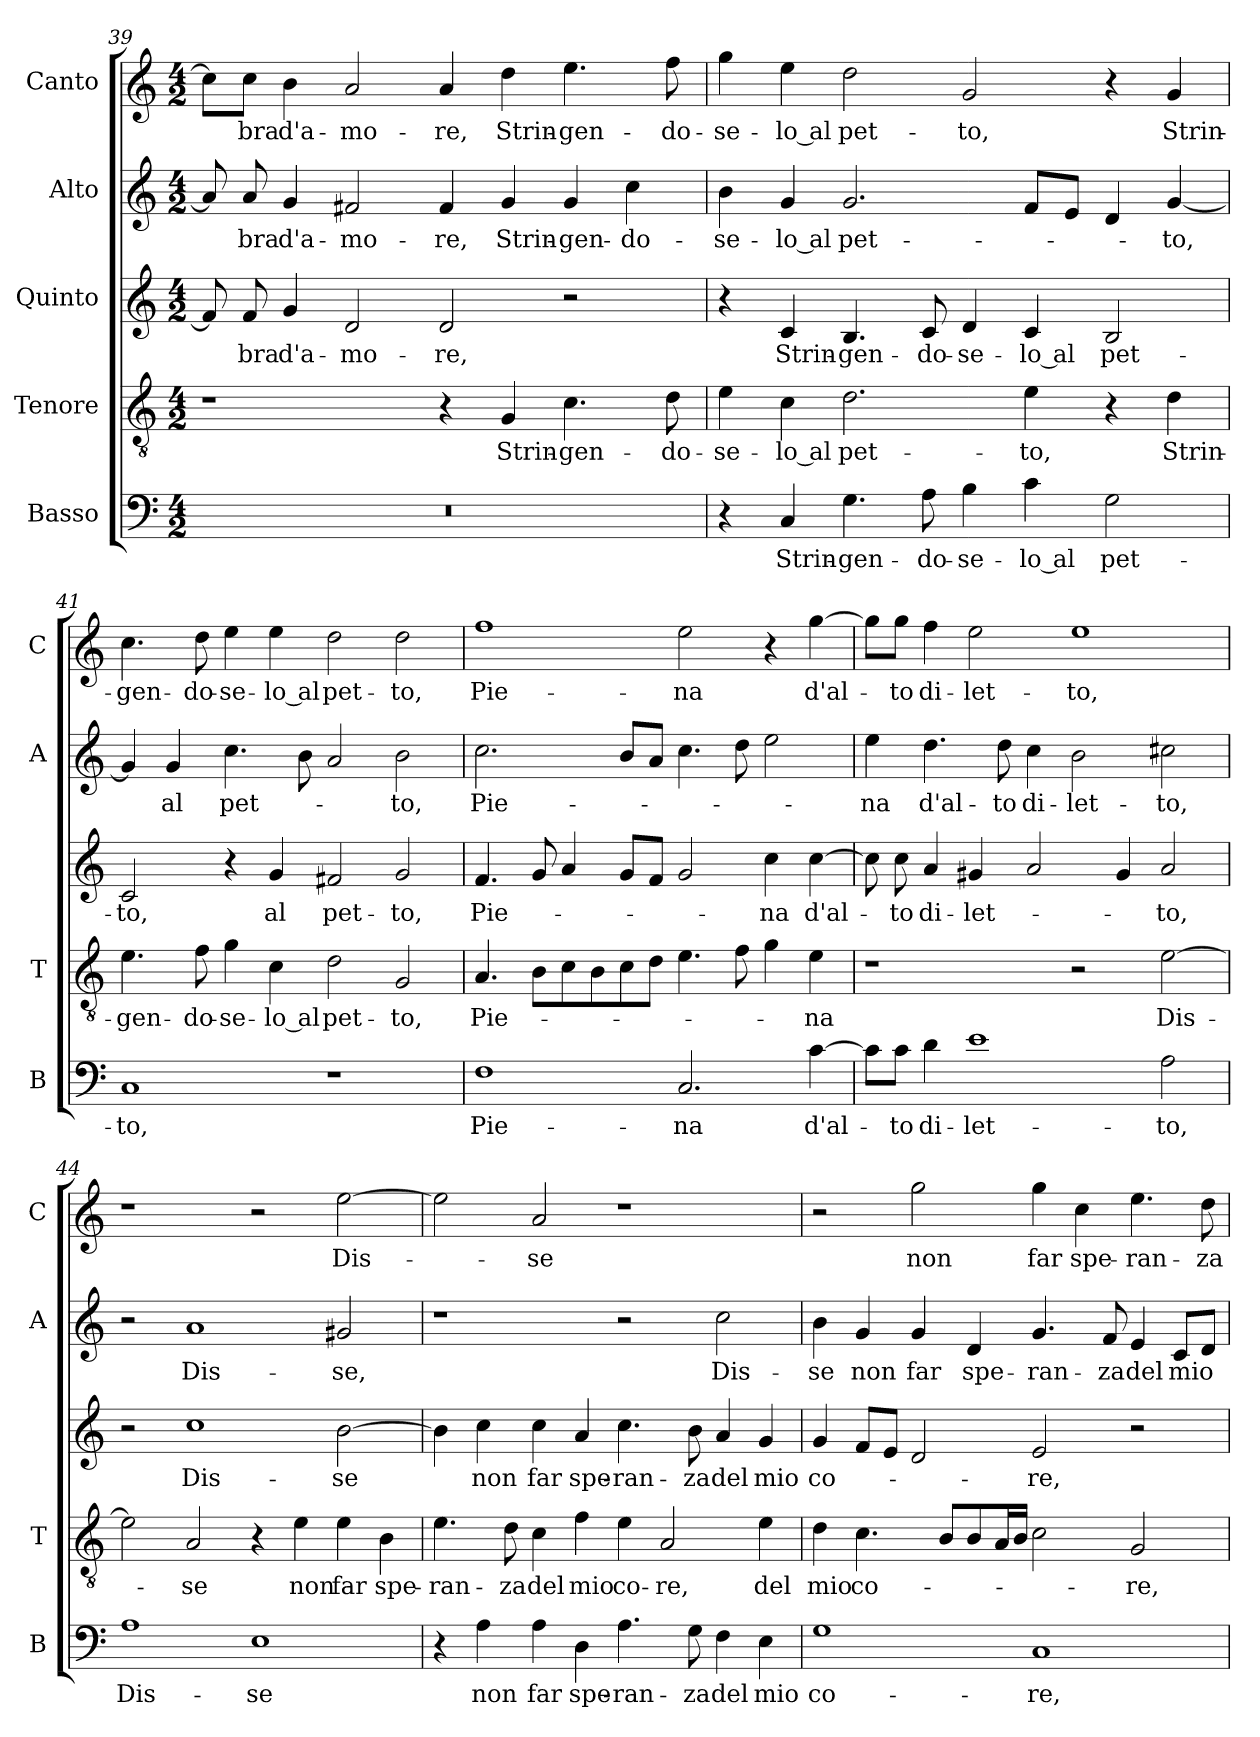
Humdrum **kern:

**kern	**text	**kern	**text	**kern	**text	**kern	**text	**kern	**text
*part5	*part5	*part4	*part4	*part3	*part3	*part2	*part2	*part1	*part1
*staff5	*staff5	*staff4	*staff4	*staff3	*staff3	*staff2	*staff2	*staff1	*staff1
*I"Basso	*	*I"Tenore	*	*I"Quinto	*	*I"Alto	*	*I"Canto	*
*I'B	*	*I'T	*	*	*	*I'A	*	*I'C	*
!!LO:PB:g=z
*clefF4	*	*clefGv2	*	*clefG2	*	*clefG2	*	*clefG2	*
*k[]	*	*k[]	*	*k[]	*	*k[]	*	*k[]	*
*C:	*	*C:	*	*C:	*	*C:	*	*C:	*
*M4/2	*	*M4/2	*	*M4/2	*	*M4/2	*	*M4/2	*
=39	=39	=39	=39	=39	=39	=39	=39	=39	=39
0r	.	1r	.	8f/]	.	8a/]	.	8cc\L]	.
!	!	!	!	!	!LO:LY:b	!	!LO:LY:b	!	!LO:LY:b
.	.	.	.	8f/	-bra	8a/	-bra	8cc\J	-bra
!	!	!	!	!	!LO:LY:b	!	!LO:LY:b	!	!LO:LY:b
.	.	.	.	4g/	d'a-	4g/	d'a-	4b\	d'a-
!	!	!	!	!	!LO:LY:b	!	!LO:LY:b	!	!LO:LY:b
.	.	.	.	2d/	-mo-	2f#X/	-mo-	2a/	-mo-
!	!	!	!	!	!LO:LY:b	!	!LO:LY:b	!	!LO:LY:b
.	.	4r	.	2d/	-re,	4f#/	-re,	4a/	-re,
!	!	!	!LO:LY:b	!	!	!	!LO:LY:b	!	!LO:LY:b
.	.	4G/	Strin-	.	.	4g/	Strin-	4dd\	Strin-
!	!	!	!LO:LY:b	!	!	!	!LO:LY:b	!	!LO:LY:b
.	.	4.c\	-gen-	2r	.	4g/	-gen-	4.ee\	-gen-
!	!	!	!	!	!	!	!LO:LY:b	!	!
.	.	.	.	.	.	4cc\	-do-	.	.
!	!	!	!LO:LY:b	!	!	!	!	!	!LO:LY:b
.	.	8d\	-do-	.	.	.	.	8ff\	-do-
=40	=40	=40	=40	=40	=40	=40	=40	=40	=40
!	!	!	!LO:LY:b	!	!	!	!LO:LY:b	!	!LO:LY:b
4r	.	4e\	-se-	4r	.	4b\	-se-	4gg\	-se-
!	!LO:LY:b	!	!LO:LY:b	!	!LO:LY:b	!	!LO:LY:b	!	!LO:LY:b
4C/	Strin-	4c\	-lo al	4c/	Strin-	4g/	-lo al	4ee\	-lo al
!	!LO:LY:b	!	!LO:LY:b	!	!LO:LY:b	!	!LO:LY:b	!	!LO:LY:b
4.G\	-gen-	2.d\	pet-	4.B/	-gen-	2.g/	pet-	2dd\	pet-
!	!LO:LY:b	!	!	!	!LO:LY:b	!	!	!	!
8A\	-do-	.	.	8c/	-do-	.	.	.	.
!	!LO:LY:b	!	!	!	!LO:LY:b	!	!	!	!LO:LY:b
4B\	-se-	.	.	4d/	-se-	.	.	2g/	-to,
!	!LO:LY:b	!	!LO:LY:b	!	!LO:LY:b	!	!	!	!
4c\	-lo al	4e\	-to,	4c/	-lo al	8f/L	.	.	.
.	.	.	.	.	.	8e/J	.	.	.
!	!LO:LY:b	!	!	!	!LO:LY:b	!	!	!	!
2G\	pet-	4r	.	2B/	pet-	4d/	.	4r	.
!	!	!	!LO:LY:b	!	!	!	!LO:LY:b	!	!LO:LY:b
.	.	4d\	Strin-	.	.	[4g/	-to,	4g/	Strin-
=41	=41	=41	=41	=41	=41	=41	=41	=41	=41
!	!LO:LY:b	!	!LO:LY:b	!	!LO:LY:b	!	!	!	!LO:LY:b
1C	-to,	4.e\	-gen-	2c/	-to,	4g/]	.	4.cc\	-gen-
!	!	!	!	!	!	!	!LO:LY:b	!	!
.	.	.	.	.	.	4g/	al	.	.
!	!	!	!LO:LY:b	!	!	!	!	!	!LO:LY:b
.	.	8f\	-do-	.	.	.	.	8dd\	-do-
!	!	!	!LO:LY:b	!	!	!	!LO:LY:b	!	!LO:LY:b
.	.	4g\	-se-	4r	.	4.cc\	pet-	4ee\	-se-
!	!	!	!LO:LY:b	!	!LO:LY:b	!	!	!	!LO:LY:b
.	.	4c\	-lo al	4g/	al	.	.	4ee\	-lo al
.	.	.	.	.	.	8b\	.	.	.
!	!	!	!LO:LY:b	!	!LO:LY:b	!	!	!	!LO:LY:b
1r	.	2d\	pet-	2f#X/	pet-	2a/	.	2dd\	pet-
!	!	!	!LO:LY:b	!	!LO:LY:b	!	!LO:LY:b	!	!LO:LY:b
.	.	2G/	-to,	2g/	-to,	2b\	-to,	2dd\	-to,
!!LO:LB:g=z
=42	=42	=42	=42	=42	=42	=42	=42	=42	=42
!	!LO:LY:b	!	!LO:LY:b	!	!LO:LY:b	!	!LO:LY:b	!	!LO:LY:b
1F	Pie-	4.A/	Pie-	4.f/	Pie-	2.cc\	Pie-	1ff	Pie-
.	.	8B\L	.	8g/	.	.	.	.	.
.	.	8c\	.	4a/	.	.	.	.	.
.	.	8B\	.	.	.	.	.	.	.
.	.	8c\	.	8g/L	.	8b/L	.	.	.
.	.	8d\J	.	8f/J	.	8a/J	.	.	.
!	!LO:LY:b	!	!	!	!	!	!	!	!LO:LY:b
2.C/	-na	4.e\	.	2g/	.	4.cc\	.	2ee\	-na
.	.	8f\	.	.	.	8dd\	.	.	.
!	!	!	!	!	!LO:LY:b	!	!	!	!
.	.	4g\	.	4cc\	-na	2ee\	.	4r	.
!	!LO:LY:b	!	!LO:LY:b	!	!LO:LY:b	!	!	!	!LO:LY:b
[4c\	d'al-	4e\	-na	[4cc\	d'al-	.	.	[4gg\	d'al-
=43	=43	=43	=43	=43	=43	=43	=43	=43	=43
!	!	!	!	!	!	!	!LO:LY:b	!	!
8c\L]	.	1r	.	8cc\]	.	4ee\	-na	8gg\L]	.
!	!LO:LY:b	!	!	!	!LO:LY:b	!	!	!	!LO:LY:b
8c\J	-to	.	.	8cc\	-to	.	.	8gg\J	-to
!	!LO:LY:b	!	!	!	!LO:LY:b	!	!LO:LY:b	!	!LO:LY:b
4d\	di-	.	.	4a/	di-	4.dd\	d'al-	4ff\	di-
!	!LO:LY:b	!	!	!	!LO:LY:b	!	!	!	!LO:LY:b
1e	-let-	.	.	4g#X/	-let-	.	.	2ee\	-let-
!	!	!	!	!	!	!	!LO:LY:b	!	!
.	.	.	.	.	.	8dd\	-to	.	.
!	!	!	!	!	!	!	!LO:LY:b	!	!
.	.	.	.	2a/	.	4cc\	di-	.	.
!	!	!	!	!	!	!	!LO:LY:b	!	!LO:LY:b
.	.	2r	.	.	.	2b\	-let-	1ee	-to,
.	.	.	.	4g#/	.	.	.	.	.
!	!LO:LY:b	!	!LO:LY:b	!	!LO:LY:b	!	!LO:LY:b	!	!
2A\	-to,	[2e\	Dis-	2a/	-to,	2cc#X\	-to,	.	.
=44	=44	=44	=44	=44	=44	=44	=44	=44	=44
!	!LO:LY:b	!	!	!	!	!	!	!	!
1A	Dis-	2e\]	.	2r	.	2r	.	1r	.
!	!	!	!LO:LY:b	!	!LO:LY:b	!	!LO:LY:b	!	!
.	.	2A/	-se	1cc	Dis-	1a	Dis-	.	.
!	!LO:LY:b	!	!	!	!	!	!	!	!
1E	-se	4r	.	.	.	.	.	2r	.
!	!	!	!LO:LY:b	!	!	!	!	!	!
.	.	4e\	non	.	.	.	.	.	.
!	!	!	!LO:LY:b	!	!LO:LY:b	!	!LO:LY:b	!	!LO:LY:b
.	.	4e\	far	[2b\	-se	2g#X/	-se,	[2ee\	Dis-
!	!	!	!LO:LY:b	!	!	!	!	!	!
.	.	4B\	spe-	.	.	.	.	.	.
!!LO:LB:g=z
=45	=45	=45	=45	=45	=45	=45	=45	=45	=45
!	!	!	!LO:LY:b	!	!	!	!	!	!
4r	.	4.e\	-ran-	4b\]	.	1r	.	2ee\]	.
!	!LO:LY:b	!	!	!	!LO:LY:b	!	!	!	!
4A\	non	.	.	4cc\	non	.	.	.	.
!	!	!	!LO:LY:b	!	!	!	!	!	!
.	.	8d\	-za	.	.	.	.	.	.
!	!LO:LY:b	!	!LO:LY:b	!	!LO:LY:b	!	!	!	!LO:LY:b
4A\	far	4c\	del	4cc\	far	.	.	2a/	-se
!	!LO:LY:b	!	!LO:LY:b	!	!LO:LY:b	!	!	!	!
4D\	spe-	4f\	mio	4a/	spe-	.	.	.	.
!	!LO:LY:b	!	!LO:LY:b	!	!LO:LY:b	!	!	!	!
4.A\	-ran-	4e\	co-	4.cc\	-ran-	2r	.	1r	.
!	!	!	!LO:LY:b	!	!	!	!	!	!
.	.	2A/	-re,	.	.	.	.	.	.
!	!LO:LY:b	!	!	!	!LO:LY:b	!	!	!	!
8G\	-za	.	.	8b\	-za	.	.	.	.
!	!LO:LY:b	!	!	!	!LO:LY:b	!	!LO:LY:b	!	!
4F\	del	.	.	4a/	del	2cc\	Dis-	.	.
!	!LO:LY:b	!	!LO:LY:b	!	!LO:LY:b	!	!	!	!
4E\	mio	4e\	del	4g/	mio	.	.	.	.
=46	=46	=46	=46	=46	=46	=46	=46	=46	=46
!	!LO:LY:b	!	!LO:LY:b	!	!LO:LY:b	!	!LO:LY:b	!	!
1G	co-	4d\	mio	4g/	co-	4b\	-se	2r	.
!	!	!	!LO:LY:b	!	!	!	!LO:LY:b	!	!
.	.	4.c\	co-	8f/L	.	4g/	non	.	.
.	.	.	.	8e/J	.	.	.	.	.
!	!	!	!	!	!	!	!LO:LY:b	!	!LO:LY:b
.	.	.	.	2d/	.	4g/	far	2gg\	non
.	.	8B/L	.	.	.	.	.	.	.
!	!	!	!	!	!	!	!LO:LY:b	!	!
.	.	8B/	.	.	.	4d/	spe-	.	.
.	.	16A/L	.	.	.	.	.	.	.
.	.	16B/JJ	.	.	.	.	.	.	.
!	!LO:LY:b	!	!	!	!LO:LY:b	!	!LO:LY:b	!	!LO:LY:b
1C	-re,	2c\	.	2e/	-re,	4.g/	-ran-	4gg\	far
!	!	!	!	!	!	!	!	!	!LO:LY:b
.	.	.	.	.	.	.	.	4cc\	spe-
!	!	!	!	!	!	!	!LO:LY:b	!	!
.	.	.	.	.	.	8f/	-za	.	.
!	!	!	!LO:LY:b	!	!	!	!LO:LY:b	!	!LO:LY:b
.	.	2G/	-re,	2r	.	4e/	del	4.ee\	-ran-
!	!	!	!	!	!	!	!LO:LY:b	!	!
.	.	.	.	.	.	8c/L	mio	.	.
!	!	!	!	!	!	!	!	!	!LO:LY:b
.	.	.	.	.	.	8d/J	.	8dd\	-za
=	=	=	=	=	=	=	=	=	=
*-	*-	*-	*-	*-	*-	*-	*-	*-	*-
